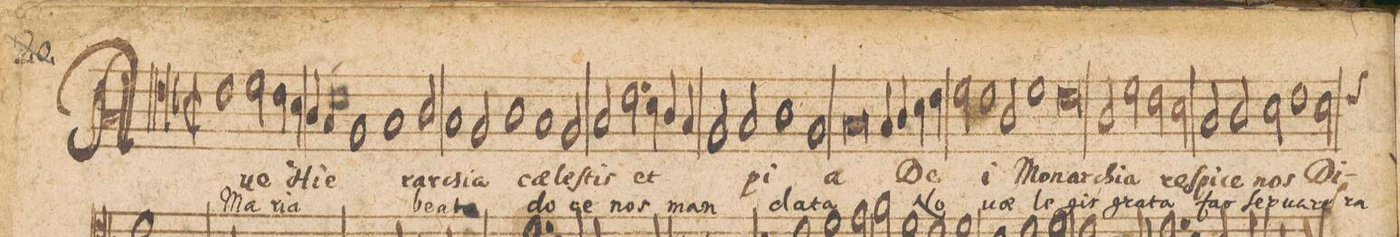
**kern	**text	**text
*I"ALTVS.	*	*
*clefC4	*	*
*k[b-]	*	*
*met(C|)	*	*
*M2/1	*	*
1c	A-	Ma-
2d\	-ue	-ri-
4c\	Hie-	-a
4B-\	.	.
=2-	=2-	=2-
4A/	.	.
4G/	.	.
1F/	.	.
1G/	.	.
=3-	=3-	=3-
2A/	-rar-	be-
1G	-chia	-a-
=4-	=4-	=4-
2F/	.	-ta
1A\	cae-	do-
1G/	.	.
=5-	=5-	=5-
2F/	-le-	-ce
2G/	-ſtis	.
*2\right	*	*
2.c\	et	nos
=6-	=6-	=6-
4B-\	.	.
4A/	.	.
4G/	.	.
2F/	.	man-
2G/	pi-	.
=7-	=7-	=7-
1A	.	-da-
1F	.	-ta
=8-	=8-	=8-
0G	-a	.
=9-	=9-	=9-
4G/	.	.
4A/	.	.
4B-\	De-	No-
4c\	.	.
2d\	.	.
1c\	-i	.
=10-	=10-	=10-
2A/	.	-uae
1d	Mo-	le-
=11-	=11-	=11-
0c	-nar-	-git
=12-	=12-	=12-
2A/	-chi-	.
2d\	-a	gra-
2c\	re-	-ta
2B-\	.	.
=13-	=13-	=13-
2G/	-ſpi-	fac
2A/	-ce	ſer-
2B-\	nos	-ua-
1c\	.	-re
=14-	=14-	=14-
*custos:c	*	*
2B-\	Di-	ra-
*-	*-	*-
